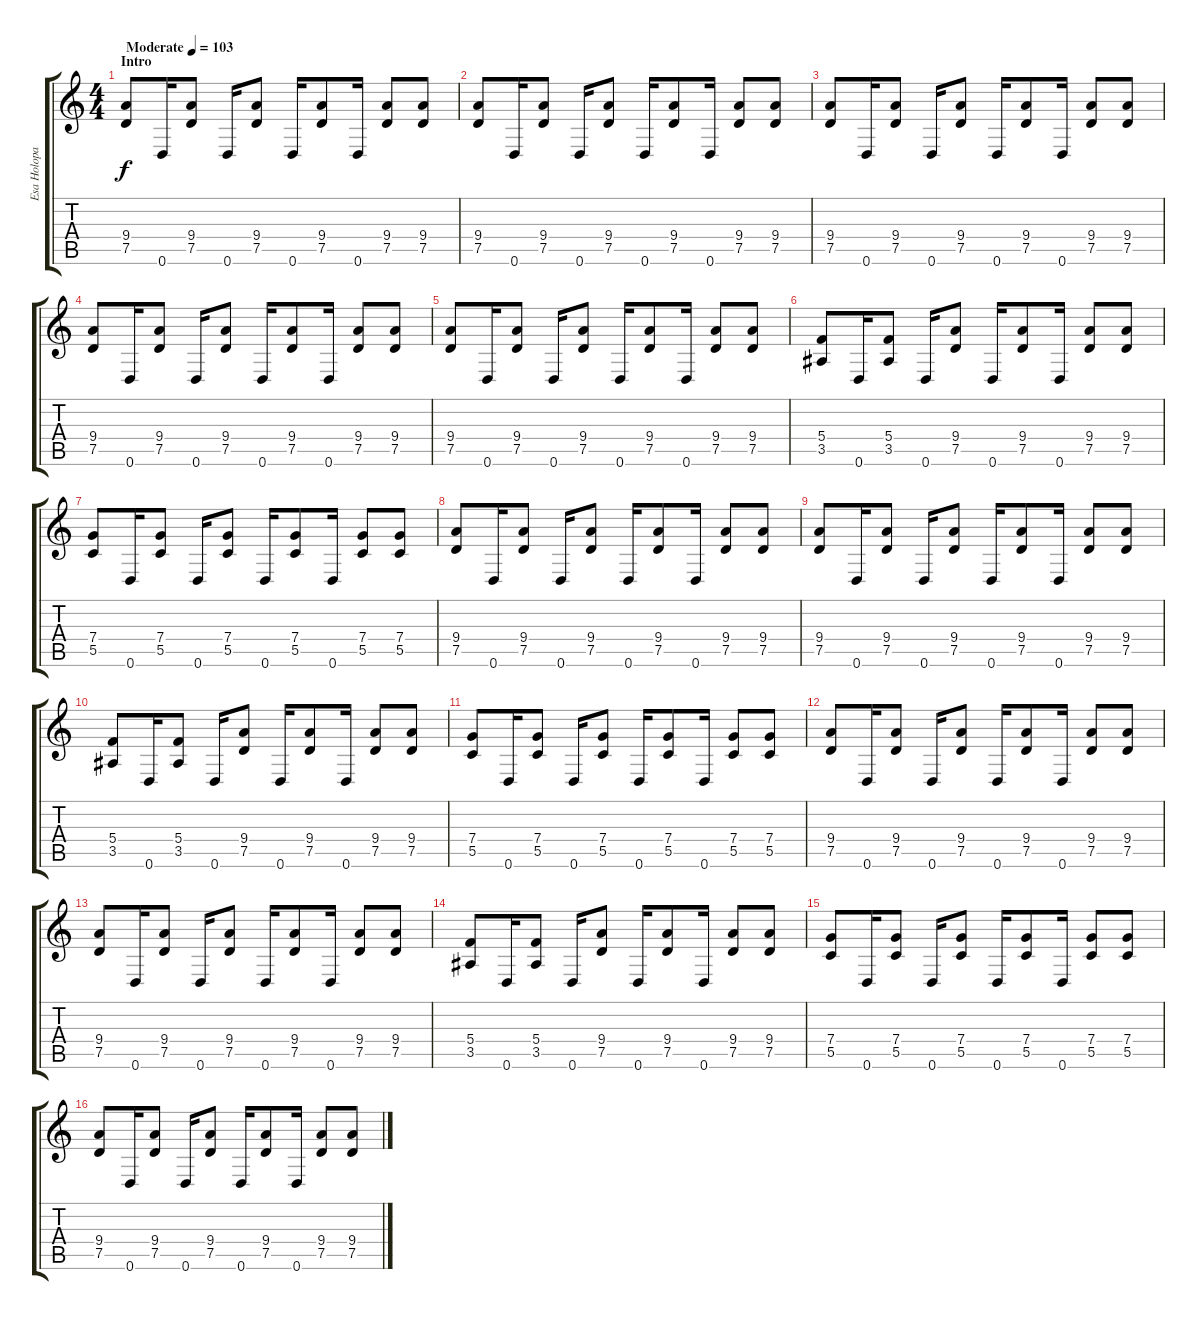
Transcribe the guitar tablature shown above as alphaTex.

\track ("Esa Holopainen Muted" "Esa Holopa") {instrument electricguitarmuted}
\staff {score tabs}
\tuning (D4 A3 F3 C3 G2 D2) {hide}
\ts (4 4)
\section ("" "Intro")
\tempo (103 "Moderate")
\clef g2
\ks c
(9.4 7.5).8{dy f instrument electricguitarmuted} 0.6.16 (9.4 7.5).8 0.6.16 (9.4 7.5).8 0.6.16 (9.4 7.5).8 0.6.16 (9.4 7.5).8 (9.4 7.5).8 |
(9.4 7.5).8 0.6.16 (9.4 7.5).8 0.6.16 (9.4 7.5).8 0.6.16 (9.4 7.5).8 0.6.16 (9.4 7.5).8 (9.4 7.5).8 |
(9.4 7.5).8 0.6.16 (9.4 7.5).8 0.6.16 (9.4 7.5).8 0.6.16 (9.4 7.5).8 0.6.16 (9.4 7.5).8 (9.4 7.5).8 |
(9.4 7.5).8 0.6.16 (9.4 7.5).8 0.6.16 (9.4 7.5).8 0.6.16 (9.4 7.5).8 0.6.16 (9.4 7.5).8 (9.4 7.5).8 |
(9.4 7.5).8 0.6.16 (9.4 7.5).8 0.6.16 (9.4 7.5).8 0.6.16 (9.4 7.5).8 0.6.16 (9.4 7.5).8 (9.4 7.5).8 |
(5.4 3.5).8 0.6.16 (5.4 3.5).8 0.6.16 (9.4 7.5).8 0.6.16 (9.4 7.5).8 0.6.16 (9.4 7.5).8 (9.4 7.5).8 |
(7.4 5.5).8 0.6.16 (7.4 5.5).8 0.6.16 (7.4 5.5).8 0.6.16 (7.4 5.5).8 0.6.16 (7.4 5.5).8 (7.4 5.5).8 |
(9.4 7.5).8 0.6.16 (9.4 7.5).8 0.6.16 (9.4 7.5).8 0.6.16 (9.4 7.5).8 0.6.16 (9.4 7.5).8 (9.4 7.5).8 |
(9.4 7.5).8 0.6.16 (9.4 7.5).8 0.6.16 (9.4 7.5).8 0.6.16 (9.4 7.5).8 0.6.16 (9.4 7.5).8 (9.4 7.5).8 |
(5.4 3.5).8 0.6.16 (5.4 3.5).8 0.6.16 (9.4 7.5).8 0.6.16 (9.4 7.5).8 0.6.16 (9.4 7.5).8 (9.4 7.5).8 |
(7.4 5.5).8 0.6.16 (7.4 5.5).8 0.6.16 (7.4 5.5).8 0.6.16 (7.4 5.5).8 0.6.16 (7.4 5.5).8 (7.4 5.5).8 |
(9.4 7.5).8 0.6.16 (9.4 7.5).8 0.6.16 (9.4 7.5).8 0.6.16 (9.4 7.5).8 0.6.16 (9.4 7.5).8 (9.4 7.5).8 |
(9.4 7.5).8 0.6.16 (9.4 7.5).8 0.6.16 (9.4 7.5).8 0.6.16 (9.4 7.5).8 0.6.16 (9.4 7.5).8 (9.4 7.5).8 |
(5.4 3.5).8 0.6.16 (5.4 3.5).8 0.6.16 (9.4 7.5).8 0.6.16 (9.4 7.5).8 0.6.16 (9.4 7.5).8 (9.4 7.5).8 |
(7.4 5.5).8 0.6.16 (7.4 5.5).8 0.6.16 (7.4 5.5).8 0.6.16 (7.4 5.5).8 0.6.16 (7.4 5.5).8 (7.4 5.5).8 |
(9.4 7.5).8 0.6.16 (9.4 7.5).8 0.6.16 (9.4 7.5).8 0.6.16 (9.4 7.5).8 0.6.16 (9.4 7.5).8 (9.4 7.5).8
